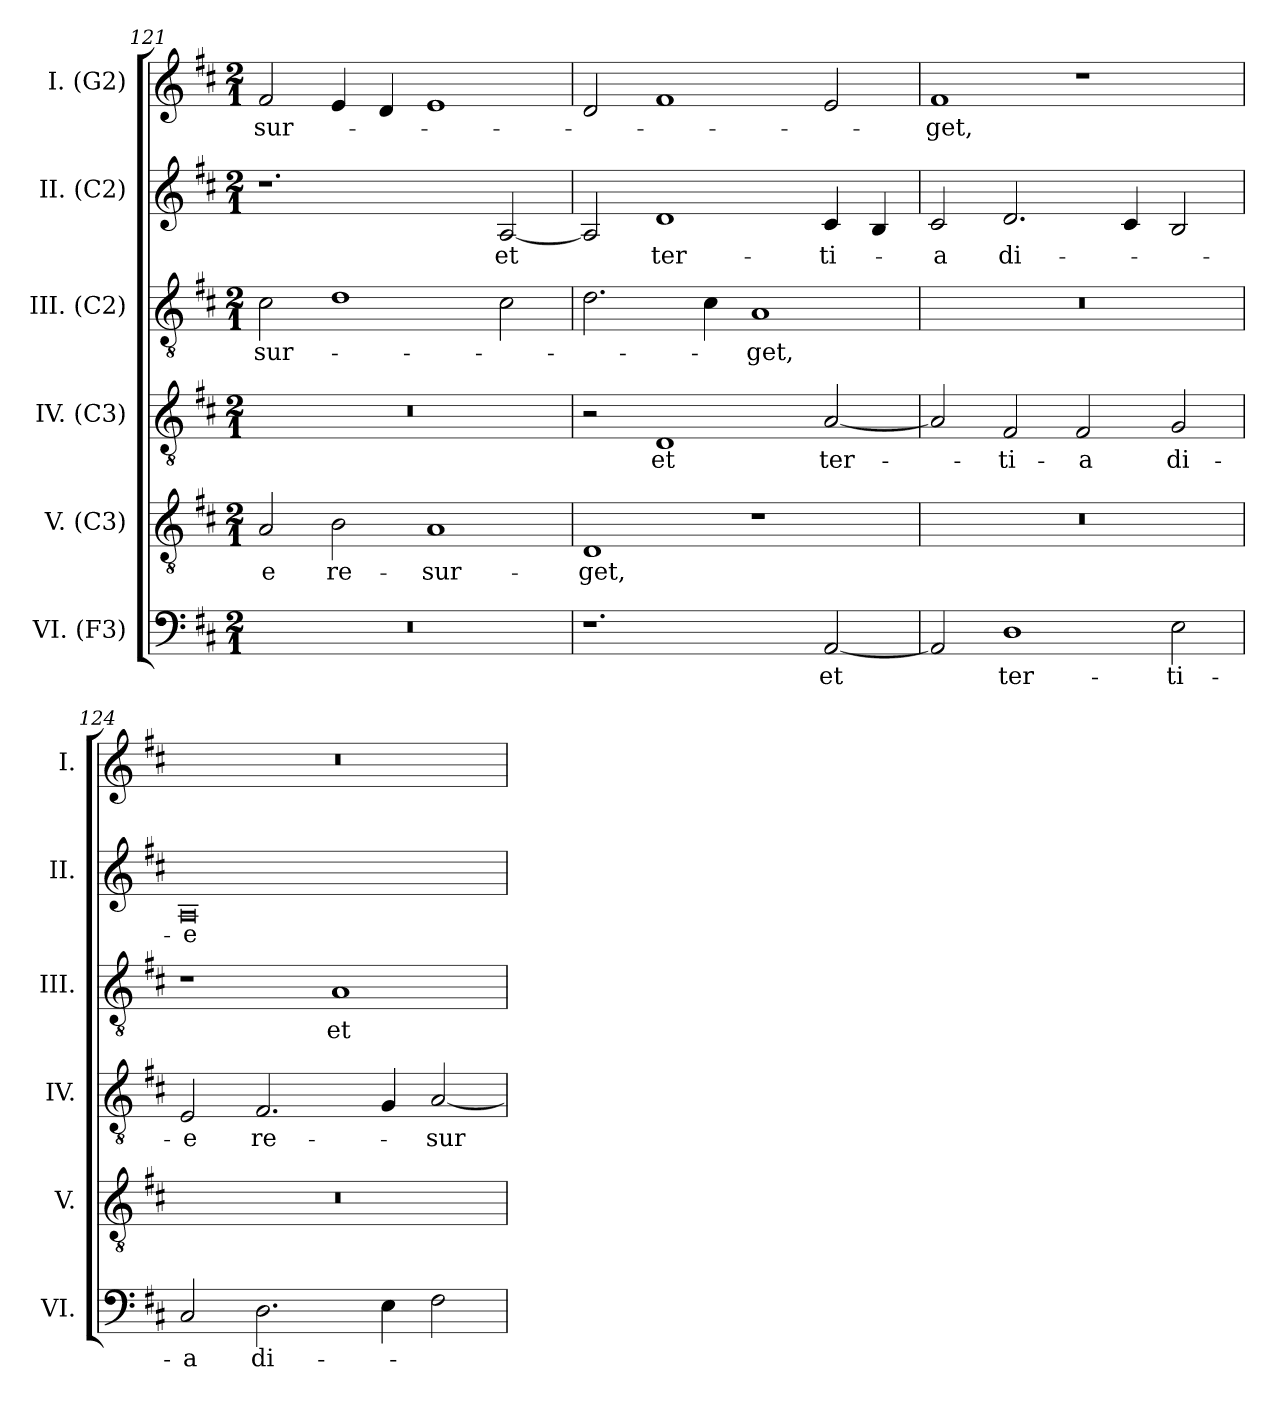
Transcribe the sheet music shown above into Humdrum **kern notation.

**kern	**text	**kern	**text	**kern	**text	**kern	**text	**kern	**text	**kern	**text
*part6	*part6	*part5	*part5	*part4	*part4	*part3	*part3	*part2	*part2	*part1	*part1
*staff6	*staff6	*staff5	*staff5	*staff4	*staff4	*staff3	*staff3	*staff2	*staff2	*staff1	*staff1
*I"VI. (F3)	*	*I"V. (C3)	*	*I"IV. (C3)	*	*I"III. (C2)	*	*I"II. (C2)	*	*I"I. (G2)	*
*I'VI.	*	*I'V.	*	*I'IV.	*	*I'III.	*	*I'II.	*	*I'I.	*
*clefF4	*	*clefGv2	*	*clefGv2	*	*clefGv2	*	*clefG2	*	*clefG2	*
*	*	*	*	*	*	*ITrd7c12	*	*	*	*	*
*k[f#c#]	*	*k[f#c#]	*	*k[f#c#]	*	*k[f#c#]	*	*k[f#c#]	*	*k[f#c#]	*
*D:	*	*D:	*	*D:	*	*D:	*	*D:	*	*D:	*
*M2/1	*	*M2/1	*	*M2/1	*	*M2/1	*	*M2/1	*	*M2/1	*
=121	=121	=121	=121	=121	=121	=121	=121	=121	=121	=121	=121
!LO:N:vis=1	!	!	!	!	!	!	!	!	!	!	!
!	!	!	!LO:LY:b:color=#000000	!LO:N:vis=1	!	!	!	!	!	!	!
!	!	!	!	!	!	!	!LO:LY:b:color=#000000	!	!	!	!
!	!	!	!	!	!	!	!	!	!	!	!LO:LY:b:color=#000000
0r	.	2Ai/	-e	0r	.	2C#i\	-sur-	1.r	.	2f#i/	-sur-
!	!	!	!LO:LY:b:color=#000000	!	!	!	!	!	!	!	!
.	.	2Bi\	re-	.	.	1Di	.	.	.	4ei/	.
.	.	.	.	.	.	.	.	.	.	4di/	.
!	!	!	!LO:LY:b:color=#000000	!	!	!	!	!	!	!	!
.	.	1Ai	-sur-	.	.	.	.	.	.	1ei	.
!	!	!	!	!	!	!	!	!	!LO:LY:b:color=#000000	!	!
.	.	.	.	.	.	2C#i\	.	[2Ai/	et	.	.
=122	=122	=122	=122	=122	=122	=122	=122	=122	=122	=122	=122
!	!	!	!LO:LY:b:color=#000000	!	!	!	!	!	!	!	!
1.r	.	1Di	-get,	2r	.	2.Di\	.	2Ai/]	.	2di/	.
!	!	!	!	!	!LO:LY:b:color=#000000	!	!	!	!	!	!
!	!	!	!	!	!	!	!	!	!LO:LY:b:color=#000000	!	!
.	.	.	.	1Di	et	.	.	1di	ter-	1f#i	.
.	.	.	.	.	.	4C#i\	.	.	.	.	.
!	!	!	!	!	!	!	!LO:LY:b:color=#000000	!	!	!	!
.	.	1r	.	.	.	1AAi	-get,	.	.	.	.
!	!LO:LY:b:color=#000000	!	!	!	!	!	!	!	!	!	!
!	!	!	!	!	!LO:LY:b:color=#000000	!	!	!	!	!	!
!	!	!	!	!	!	!	!	!	!LO:LY:b:color=#000000	!	!
[2AAi/	et	.	.	[2Ai/	ter-	.	.	4c#i/	-ti-	2ei/	.
.	.	.	.	.	.	.	.	4Bi/	.	.	.
=123	=123	=123	=123	=123	=123	=123	=123	=123	=123	=123	=123
!	!	!LO:N:vis=1	!	!	!	!LO:N:vis=1	!	!	!	!	!
!	!	!	!	!	!	!	!	!	!LO:LY:b:color=#000000	!	!
!	!	!	!	!	!	!	!	!	!	!	!LO:LY:b:color=#000000
2AAi/]	.	0r	.	2Ai/]	.	0r	.	2c#i/	-a	1f#i	-get,
!	!LO:LY:b:color=#000000	!	!	!	!	!	!	!	!	!	!
!	!	!	!	!	!LO:LY:b:color=#000000	!	!	!	!	!	!
!	!	!	!	!	!	!	!	!	!LO:LY:b:color=#000000	!	!
1Di	ter-	.	.	2F#i/	-ti-	.	.	2.di/	di-	.	.
!	!	!	!	!	!LO:LY:b:color=#000000	!	!	!	!	!	!
.	.	.	.	2F#i/	-a	.	.	.	.	1r	.
.	.	.	.	.	.	.	.	4c#i/	.	.	.
!	!LO:LY:b:color=#000000	!	!	!	!	!	!	!	!	!	!
!	!	!	!	!	!LO:LY:b:color=#000000	!	!	!	!	!	!
2Ei\	-ti-	.	.	2Gi/	di-	.	.	2Bi/	.	.	.
!!LO:LB:g=z
=124	=124	=124	=124	=124	=124	=124	=124	=124	=124	=124	=124
!	!LO:LY:b:color=#000000	!LO:N:vis=1	!	!	!	!	!	!	!	!	!
!	!	!	!	!	!LO:LY:b:color=#000000	!	!	!	!	!	!
!	!	!	!	!	!	!	!	!	!LO:LY:b:color=#000000	!LO:N:vis=1	!
2C#i/	-a	0r	.	2Ei/	-e	1r	.	0Ai	-e	0r	.
!	!LO:LY:b:color=#000000	!	!	!	!	!	!	!	!	!	!
!	!	!	!	!	!LO:LY:b:color=#000000	!	!	!	!	!	!
2.Di\	di-	.	.	2.F#i/	re-	.	.	.	.	.	.
!	!	!	!	!	!	!	!LO:LY:b:color=#000000	!	!	!	!
.	.	.	.	.	.	1AAi	et	.	.	.	.
4Ei\	.	.	.	4Gi/	.	.	.	.	.	.	.
!	!	!	!	!	!LO:LY:b:color=#000000	!	!	!	!	!	!
2F#i\	.	.	.	[2Ai/	-sur-	.	.	.	.	.	.
=	=	=	=	=	=	=	=	=	=	=	=
*-	*-	*-	*-	*-	*-	*-	*-	*-	*-	*-	*-
